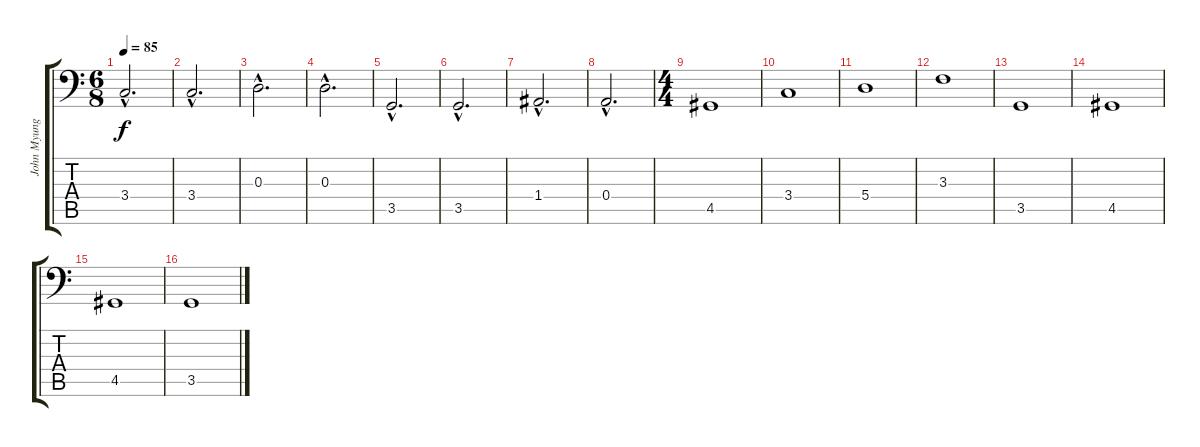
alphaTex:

\track ("John Myung" "John Myung") {instrument electricbassfinger}
\staff {score tabs}
\tuning (C3 G2 D2 A1 E1 B0) {hide}
\ts (6 8)
\tempo 85
\clef f4
\ks c
3.4{hac}.2{d dy f} |
3.4{hac}.2{d} |
0.3{hac}.2{d} |
0.3{hac}.2{d} |
3.5{hac}.2{d} |
3.5{hac}.2{d} |
1.4{hac}.2{d} |
0.4{hac}.2{d} |
\ts (4 4)
4.5.1 |
3.4.1 |
5.4.1 |
3.3.1 |
3.5.1 |
4.5.1 |
4.5.1 |
3.5.1
